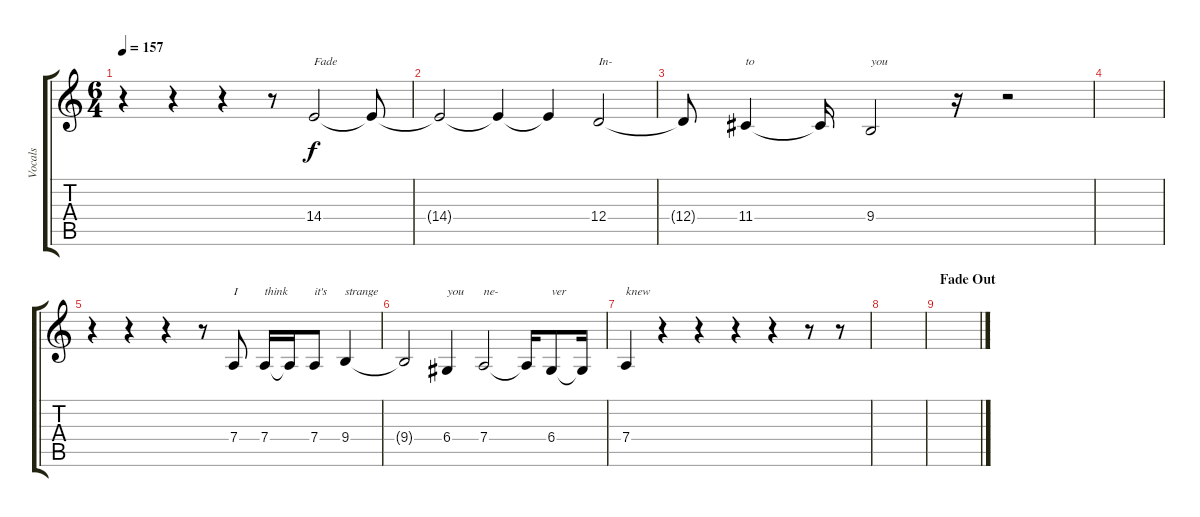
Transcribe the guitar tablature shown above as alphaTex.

\track ("Vocals" "Vocals") {instrument choiraahs}
\staff {score tabs}
\tuning (E4 B3 G3 D3 A2 E2) {hide}
\ts (6 4)
\tempo 157
\clef g2
\ks c
r.4{dy f} r.4 r.4 r.8 14.4.2{txt "Fade"} 14.4{t}.8 |
14.4{t}.2 14.4{t}.4 14.4{t}.4 12.4.2{txt "In-"} |
12.4{t}.8 11.4.4{txt "to"} 11.4{t}.16 9.4.2{txt "you"} r.16 r.2 |
|
r.4 r.4 r.4 r.8 7.4.8{txt "I"} 7.4.16{txt "think"} 7.4{t}.16 7.4.8{txt "it's"} 9.4.4{txt "strange"} |
9.4{t}.2 6.4.4{txt "you"} 7.4.2{txt "ne-"} 7.4{t}.16 6.4.8{txt "ver"} 6.4{t}.16 |
7.4.4{txt "knew"} r.4 r.4 r.4 r.4 r.8 r.8 |
|
\section ("" "Fade Out")
